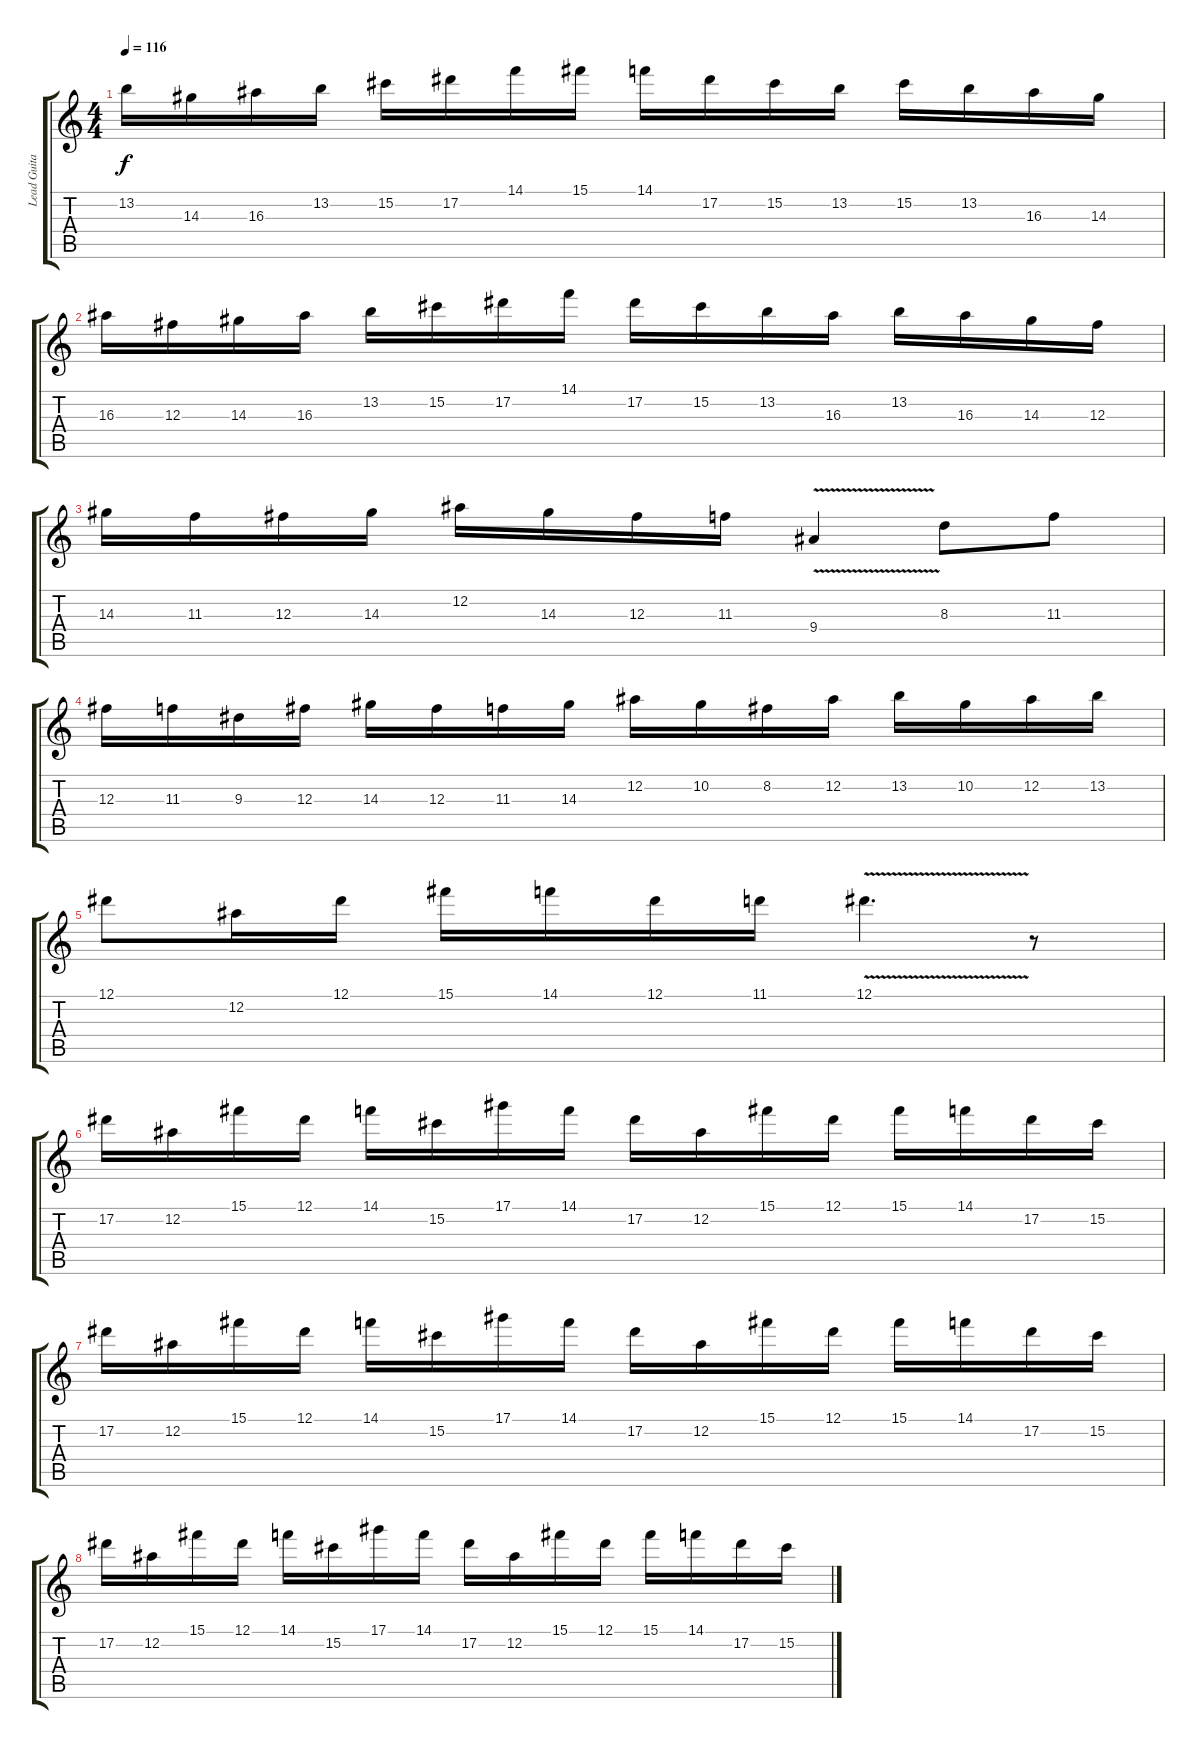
\track ("Lead Guitar" "Lead Guita") {instrument distortionguitar}
\staff {score tabs}
\tuning (Eb4 Bb3 Gb3 Db3 Ab2 Eb2) {hide}
\ts (4 4)
\tempo 116
\clef g2
\ks c
13.2.16{dy f} 14.3.16 16.3.16 13.2.16 15.2.16 17.2.16 14.1.16 15.1.16 14.1.16 17.2.16 15.2.16 13.2.16 15.2.16 13.2.16 16.3.16 14.3.16 |
16.3.16 12.3.16 14.3.16 16.3.16 13.2.16 15.2.16 17.2.16 14.1.16 17.2.16 15.2.16 13.2.16 16.3.16 13.2.16 16.3.16 14.3.16 12.3.16 |
14.3.16 11.3.16 12.3.16 14.3.16 12.2.16 14.3.16 12.3.16 11.3.16 9.4{v}.4 8.3.8 11.3.8 |
12.3.16 11.3.16 9.3.16 12.3.16 14.3.16 12.3.16 11.3.16 14.3.16 12.2.16 10.2.16 8.2.16 12.2.16 13.2.16 10.2.16 12.2.16 13.2.16 |
12.1.8 12.2.16 12.1.16 15.1.16 14.1.16 12.1.16 11.1.16 12.1{v}.4{d} r.8 |
17.2.16 12.2.16 15.1.16 12.1.16 14.1.16 15.2.16 17.1.16 14.1.16 17.2.16 12.2.16 15.1.16 12.1.16 15.1.16 14.1.16 17.2.16 15.2.16 |
17.2.16 12.2.16 15.1.16 12.1.16 14.1.16 15.2.16 17.1.16 14.1.16 17.2.16 12.2.16 15.1.16 12.1.16 15.1.16 14.1.16 17.2.16 15.2.16 |
17.2.16 12.2.16 15.1.16 12.1.16 14.1.16 15.2.16 17.1.16 14.1.16 17.2.16 12.2.16 15.1.16 12.1.16 15.1.16 14.1.16 17.2.16 15.2.16
